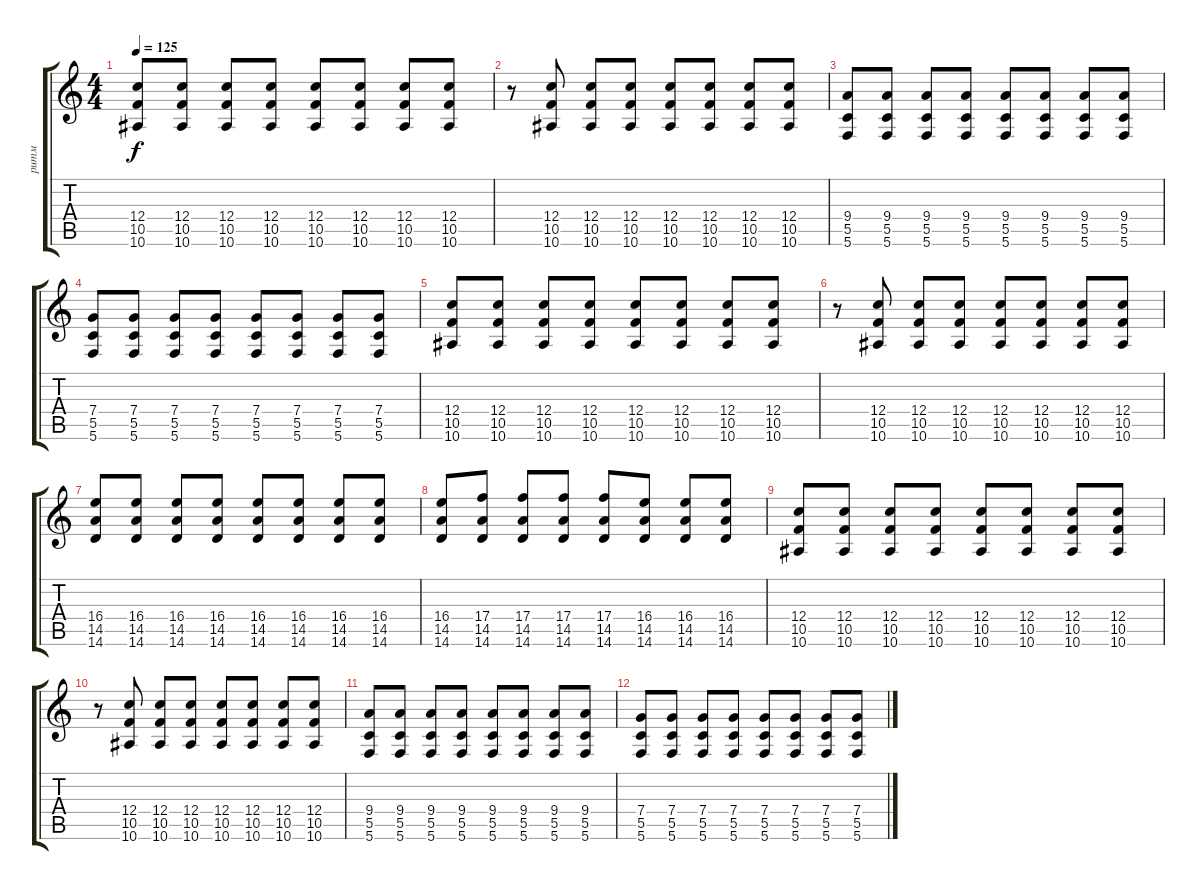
\track ("ритм" "ритм") {instrument acousticguitarsteel}
\staff {score tabs}
\tuning (D4 A3 F3 C3 G2 C2) {hide}
\ts (4 4)
\tempo 125
\clef g2
\ks c
(12.4 10.5 10.6).8{dy f} (12.4 10.5 10.6).8 (12.4 10.5 10.6).8 (12.4 10.5 10.6).8 (12.4 10.5 10.6).8 (12.4 10.5 10.6).8 (12.4 10.5 10.6).8 (12.4 10.5 10.6).8 |
r.8 (12.4 10.5 10.6).8 (12.4 10.5 10.6).8 (12.4 10.5 10.6).8 (12.4 10.5 10.6).8 (12.4 10.5 10.6).8 (12.4 10.5 10.6).8 (12.4 10.5 10.6).8 |
(9.4 5.5 5.6).8 (9.4 5.5 5.6).8 (9.4 5.5 5.6).8 (9.4 5.5 5.6).8 (9.4 5.5 5.6).8 (9.4 5.5 5.6).8 (9.4 5.5 5.6).8 (9.4 5.5 5.6).8 |
(7.4 5.5 5.6).8 (7.4 5.5 5.6).8 (7.4 5.5 5.6).8 (7.4 5.5 5.6).8 (7.4 5.5 5.6).8 (7.4 5.5 5.6).8 (7.4 5.5 5.6).8 (7.4 5.5 5.6).8 |
(12.4 10.5 10.6).8 (12.4 10.5 10.6).8 (12.4 10.5 10.6).8 (12.4 10.5 10.6).8 (12.4 10.5 10.6).8 (12.4 10.5 10.6).8 (12.4 10.5 10.6).8 (12.4 10.5 10.6).8 |
r.8 (12.4 10.5 10.6).8 (12.4 10.5 10.6).8 (12.4 10.5 10.6).8 (12.4 10.5 10.6).8 (12.4 10.5 10.6).8 (12.4 10.5 10.6).8 (12.4 10.5 10.6).8 |
(16.4 14.5 14.6).8 (16.4 14.5 14.6).8 (16.4 14.5 14.6).8 (16.4 14.5 14.6).8 (16.4 14.5 14.6).8 (16.4 14.5 14.6).8 (16.4 14.5 14.6).8 (16.4 14.5 14.6).8 |
(16.4 14.5 14.6).8 (17.4 14.5 14.6).8 (17.4 14.5 14.6).8 (17.4 14.5 14.6).8 (17.4 14.5 14.6).8 (16.4 14.5 14.6).8 (16.4 14.5 14.6).8 (16.4 14.5 14.6).8 |
(12.4 10.5 10.6).8 (12.4 10.5 10.6).8 (12.4 10.5 10.6).8 (12.4 10.5 10.6).8 (12.4 10.5 10.6).8 (12.4 10.5 10.6).8 (12.4 10.5 10.6).8 (12.4 10.5 10.6).8 |
r.8 (12.4 10.5 10.6).8 (12.4 10.5 10.6).8 (12.4 10.5 10.6).8 (12.4 10.5 10.6).8 (12.4 10.5 10.6).8 (12.4 10.5 10.6).8 (12.4 10.5 10.6).8 |
(9.4 5.5 5.6).8 (9.4 5.5 5.6).8 (9.4 5.5 5.6).8 (9.4 5.5 5.6).8 (9.4 5.5 5.6).8 (9.4 5.5 5.6).8 (9.4 5.5 5.6).8 (9.4 5.5 5.6).8 |
(7.4 5.5 5.6).8 (7.4 5.5 5.6).8 (7.4 5.5 5.6).8 (7.4 5.5 5.6).8 (7.4 5.5 5.6).8 (7.4 5.5 5.6).8 (7.4 5.5 5.6).8 (7.4 5.5 5.6).8
